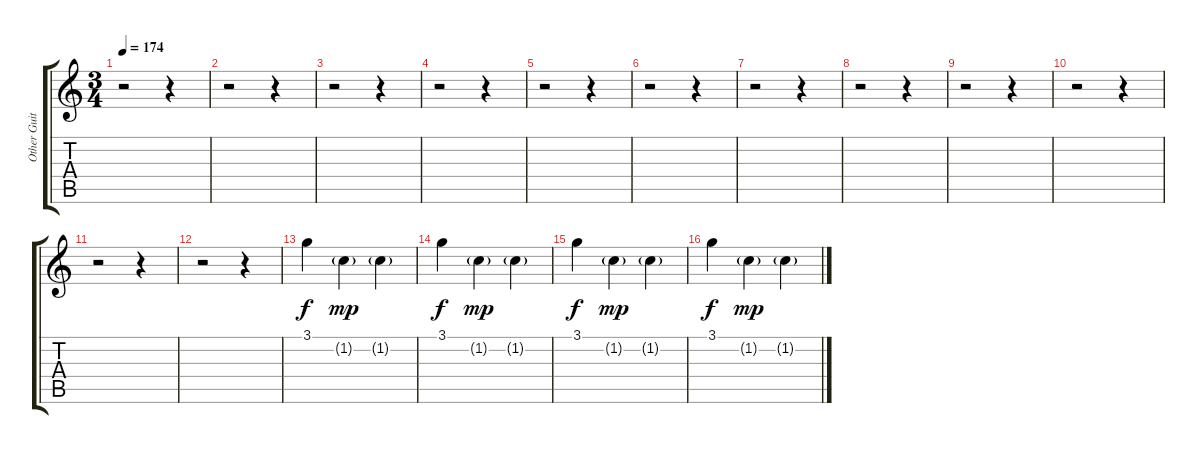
\track ("Other Guitar" "Other Guit") {instrument distortionguitar}
\staff {score tabs}
\tuning (E4 B3 G3 D3 A2 E2) {hide}
\ts (3 4)
\tempo 174
\clef g2
\ks c
r.2{dy f} r.4 |
r.2 r.4 |
r.2 r.4 |
r.2 r.4 |
r.2 r.4 |
r.2 r.4 |
r.2 r.4 |
r.2 r.4 |
r.2 r.4 |
r.2 r.4 |
r.2 r.4 |
r.2 r.4 |
3.1.4 1.2{g}.4{dy mp} 1.2{g}.4 |
3.1.4{dy f} 1.2{g}.4{dy mp} 1.2{g}.4 |
3.1.4{dy f} 1.2{g}.4{dy mp} 1.2{g}.4 |
3.1.4{dy f} 1.2{g}.4{dy mp} 1.2{g}.4
